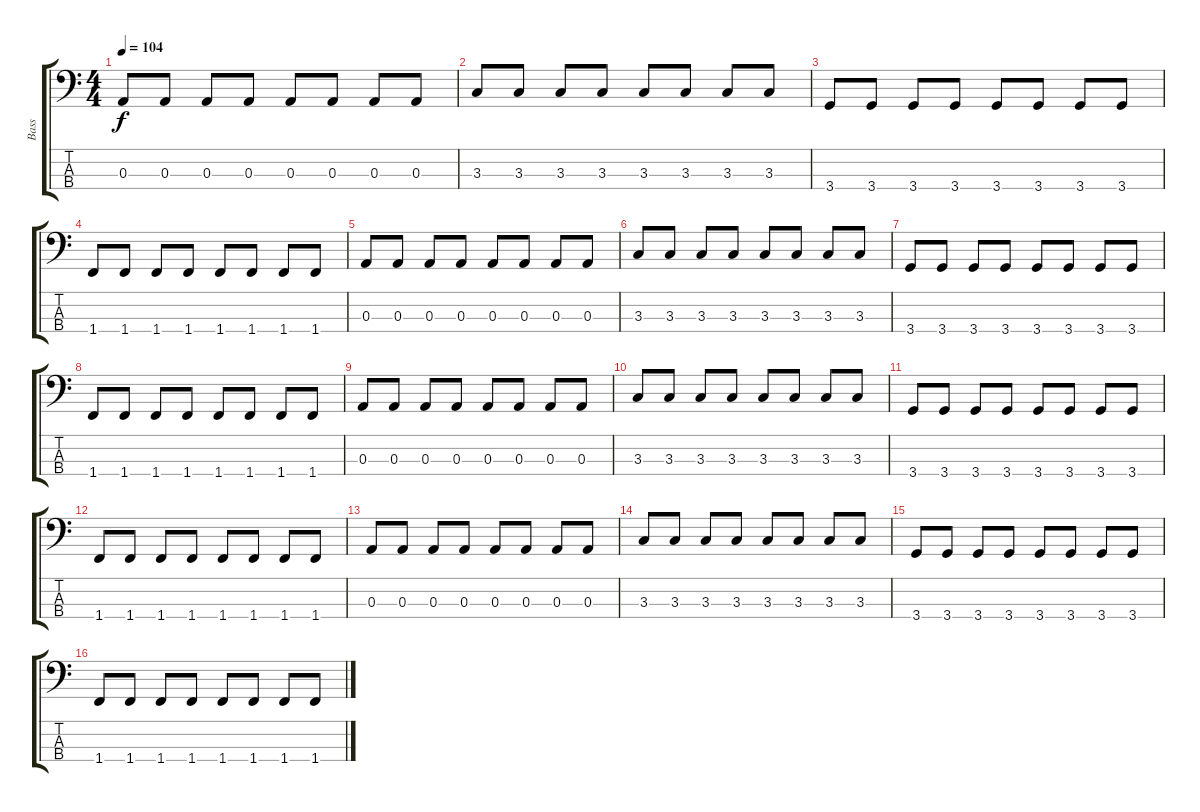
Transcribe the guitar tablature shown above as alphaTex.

\track ("Bass" "Bass") {instrument electricbassfinger}
\staff {score tabs}
\tuning (G2 D2 A1 E1) {hide}
\ts (4 4)
\tempo 104
\clef f4
\ks c
0.3.8{dy f} 0.3.8 0.3.8 0.3.8 0.3.8 0.3.8 0.3.8 0.3.8 |
3.3.8 3.3.8 3.3.8 3.3.8 3.3.8 3.3.8 3.3.8 3.3.8 |
3.4.8 3.4.8 3.4.8 3.4.8 3.4.8 3.4.8 3.4.8 3.4.8 |
1.4.8 1.4.8 1.4.8 1.4.8 1.4.8 1.4.8 1.4.8 1.4.8 |
0.3.8 0.3.8 0.3.8 0.3.8 0.3.8 0.3.8 0.3.8 0.3.8 |
3.3.8 3.3.8 3.3.8 3.3.8 3.3.8 3.3.8 3.3.8 3.3.8 |
3.4.8 3.4.8 3.4.8 3.4.8 3.4.8 3.4.8 3.4.8 3.4.8 |
1.4.8 1.4.8 1.4.8 1.4.8 1.4.8 1.4.8 1.4.8 1.4.8 |
0.3.8 0.3.8 0.3.8 0.3.8 0.3.8 0.3.8 0.3.8 0.3.8 |
3.3.8 3.3.8 3.3.8 3.3.8 3.3.8 3.3.8 3.3.8 3.3.8 |
3.4.8 3.4.8 3.4.8 3.4.8 3.4.8 3.4.8 3.4.8 3.4.8 |
1.4.8 1.4.8 1.4.8 1.4.8 1.4.8 1.4.8 1.4.8 1.4.8 |
0.3.8 0.3.8 0.3.8 0.3.8 0.3.8 0.3.8 0.3.8 0.3.8 |
3.3.8 3.3.8 3.3.8 3.3.8 3.3.8 3.3.8 3.3.8 3.3.8 |
3.4.8 3.4.8 3.4.8 3.4.8 3.4.8 3.4.8 3.4.8 3.4.8 |
1.4.8 1.4.8 1.4.8 1.4.8 1.4.8 1.4.8 1.4.8 1.4.8
